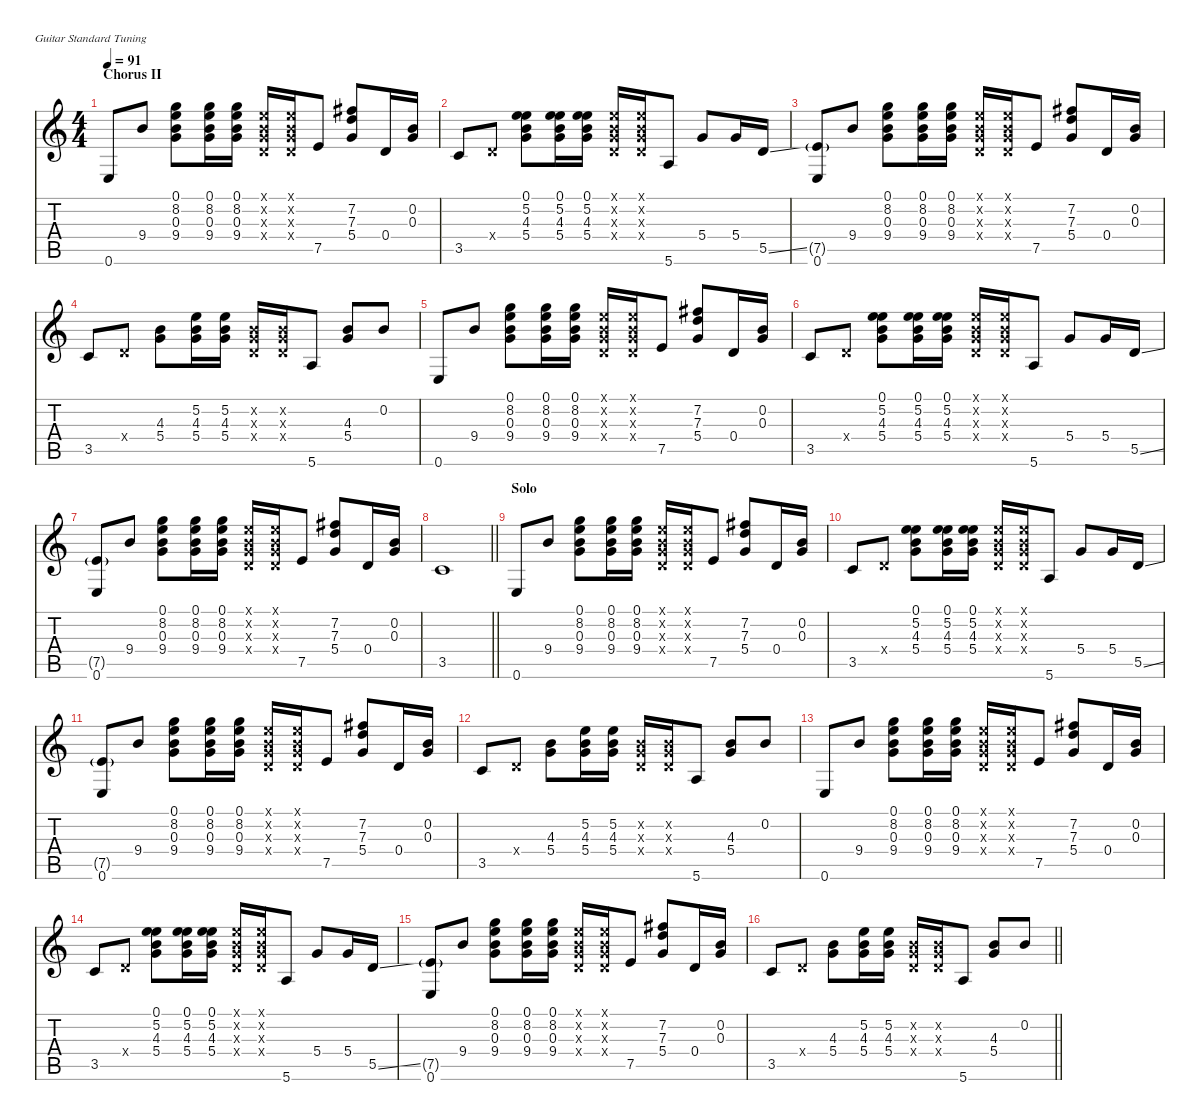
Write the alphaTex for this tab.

\defaultSystemsLayout 4
\hideDynamics
\bracketExtendMode nobrackets
\singleTrackTrackNamePolicy hidden
\multiTrackTrackNamePolicy hidden
\otherSystemsTrackNameOrientation horizontal
\track ("Mike Einziger" "s.guit.") {defaultSystemsLayout 4 instrument acousticguitarsteel}
\staff {score tabs}
\tuning (E4 B3 G3 D3 A2 E2)
\ts (4 4)
\section ("" "Chorus II")
\tempo 91
\clef g2
\ks c
0.6.8{dy f beam Up} 9.4.8{beam Up} (0.1 8.2 0.3 9.4).8{beam Down} (0.1 8.2 0.3 9.4).16{beam Down} (0.1 8.2 0.3 9.4).16{beam Down} (0.1{x} 0.2{x} 0.3{x} 0.4{x}).16{beam Up} (0.1{x} 0.2{x} 0.3{x} 0.4{x}).16{beam Up} 7.5.8{beam Up} (7.2{acc #} 7.3 5.4).8{beam Up} 0.4.16{beam Up} (0.2 0.3).16{beam Up} |
3.5.8{beam Up} 0.4{x}.8{beam Up} (0.1 5.2 4.3 5.4).8{beam Down} (0.1 5.2 4.3 5.4).16{beam Down} (0.1 5.2 4.3 5.4).16{beam Down} (0.1{x} 0.2{x} 0.3{x} 0.4{x}).16{beam Up} (0.1{x} 0.2{x} 0.3{x} 0.4{x}).16{beam Up} 5.6.8{beam Up} 5.4.8{beam Up} 5.4.16{beam Up} 5.5{ss}.16{beam Up} |
(7.5{g} 0.6).8{beam Up} 9.4.8{beam Up} (0.1 8.2 0.3 9.4).8{beam Down} (0.1 8.2 0.3 9.4).16{beam Down} (0.1 8.2 0.3 9.4).16{beam Down} (0.1{x} 0.2{x} 0.3{x} 0.4{x}).16{beam Up} (0.1{x} 0.2{x} 0.3{x} 0.4{x}).16{beam Up} 7.5.8{beam Up} (7.2{acc #} 7.3 5.4).8{beam Up} 0.4.16{beam Up} (0.2 0.3).16{beam Up} |
3.5.8{beam Up} 0.4{x}.8{beam Up} (4.3 5.4).8{beam Down} (5.2 4.3 5.4).16{beam Down} (5.2 4.3 5.4).16{beam Down} (0.2{x} 0.3{x} 0.4{x}).16{beam Up} (0.2{x} 0.3{x} 0.4{x}).16{beam Up} 5.6.8{beam Up} (4.3 5.4).8{beam Up} 0.2.8{beam Up} |
0.6.8{beam Up} 9.4.8{beam Up} (0.1 8.2 0.3 9.4).8{beam Down} (0.1 8.2 0.3 9.4).16{beam Down} (0.1 8.2 0.3 9.4).16{beam Down} (0.1{x} 0.2{x} 0.3{x} 0.4{x}).16{beam Up} (0.1{x} 0.2{x} 0.3{x} 0.4{x}).16{beam Up} 7.5.8{beam Up} (7.2{acc #} 7.3 5.4).8{beam Up} 0.4.16{beam Up} (0.2 0.3).16{beam Up} |
3.5.8{beam Up} 0.4{x}.8{beam Up} (0.1 5.2 4.3 5.4).8{beam Down} (0.1 5.2 4.3 5.4).16{beam Down} (0.1 5.2 4.3 5.4).16{beam Down} (0.1{x} 0.2{x} 0.3{x} 0.4{x}).16{beam Up} (0.1{x} 0.2{x} 0.3{x} 0.4{x}).16{beam Up} 5.6.8{beam Up} 5.4.8{beam Up} 5.4.16{beam Up} 5.5{ss}.16{beam Up} |
(7.5{g} 0.6).8{beam Up} 9.4.8{beam Up} (0.1 8.2 0.3 9.4).8{beam Down} (0.1 8.2 0.3 9.4).16{beam Down} (0.1 8.2 0.3 9.4).16{beam Down} (0.1{x} 0.2{x} 0.3{x} 0.4{x}).16{beam Up} (0.1{x} 0.2{x} 0.3{x} 0.4{x}).16{beam Up} 7.5.8{beam Up} (7.2{acc #} 7.3 5.4).8{beam Up} 0.4.16{beam Up} (0.2 0.3).16{beam Up} |
\barLineRight lightlight
3.5.1{beam Up} |
\section ("" "Solo")
0.6.8{beam Up} 9.4.8{beam Up} (0.1 8.2 0.3 9.4).8{beam Down} (0.1 8.2 0.3 9.4).16{beam Down} (0.1 8.2 0.3 9.4).16{beam Down} (0.1{x} 0.2{x} 0.3{x} 0.4{x}).16{beam Up} (0.1{x} 0.2{x} 0.3{x} 0.4{x}).16{beam Up} 7.5.8{beam Up} (7.2{acc #} 7.3 5.4).8{beam Up} 0.4.16{beam Up} (0.2 0.3).16{beam Up} |
3.5.8{beam Up} 0.4{x}.8{beam Up} (0.1 5.2 4.3 5.4).8{beam Down} (0.1 5.2 4.3 5.4).16{beam Down} (0.1 5.2 4.3 5.4).16{beam Down} (0.1{x} 0.2{x} 0.3{x} 0.4{x}).16{beam Up} (0.1{x} 0.2{x} 0.3{x} 0.4{x}).16{beam Up} 5.6.8{beam Up} 5.4.8{beam Up} 5.4.16{beam Up} 5.5{ss}.16{beam Up} |
(7.5{g} 0.6).8{beam Up} 9.4.8{beam Up} (0.1 8.2 0.3 9.4).8{beam Down} (0.1 8.2 0.3 9.4).16{beam Down} (0.1 8.2 0.3 9.4).16{beam Down} (0.1{x} 0.2{x} 0.3{x} 0.4{x}).16{beam Up} (0.1{x} 0.2{x} 0.3{x} 0.4{x}).16{beam Up} 7.5.8{beam Up} (7.2{acc #} 7.3 5.4).8{beam Up} 0.4.16{beam Up} (0.2 0.3).16{beam Up} |
3.5.8{beam Up} 0.4{x}.8{beam Up} (4.3 5.4).8{beam Down} (5.2 4.3 5.4).16{beam Down} (5.2 4.3 5.4).16{beam Down} (0.2{x} 0.3{x} 0.4{x}).16{beam Up} (0.2{x} 0.3{x} 0.4{x}).16{beam Up} 5.6.8{beam Up} (4.3 5.4).8{beam Up} 0.2.8{beam Up} |
0.6.8{beam Up} 9.4.8{beam Up} (0.1 8.2 0.3 9.4).8{beam Down} (0.1 8.2 0.3 9.4).16{beam Down} (0.1 8.2 0.3 9.4).16{beam Down} (0.1{x} 0.2{x} 0.3{x} 0.4{x}).16{beam Up} (0.1{x} 0.2{x} 0.3{x} 0.4{x}).16{beam Up} 7.5.8{beam Up} (7.2{acc #} 7.3 5.4).8{beam Up} 0.4.16{beam Up} (0.2 0.3).16{beam Up} |
3.5.8{beam Up} 0.4{x}.8{beam Up} (0.1 5.2 4.3 5.4).8{beam Down} (0.1 5.2 4.3 5.4).16{beam Down} (0.1 5.2 4.3 5.4).16{beam Down} (0.1{x} 0.2{x} 0.3{x} 0.4{x}).16{beam Up} (0.1{x} 0.2{x} 0.3{x} 0.4{x}).16{beam Up} 5.6.8{beam Up} 5.4.8{beam Up} 5.4.16{beam Up} 5.5{ss}.16{beam Up} |
(7.5{g} 0.6).8{beam Up} 9.4.8{beam Up} (0.1 8.2 0.3 9.4).8{beam Down} (0.1 8.2 0.3 9.4).16{beam Down} (0.1 8.2 0.3 9.4).16{beam Down} (0.1{x} 0.2{x} 0.3{x} 0.4{x}).16{beam Up} (0.1{x} 0.2{x} 0.3{x} 0.4{x}).16{beam Up} 7.5.8{beam Up} (7.2{acc #} 7.3 5.4).8{beam Up} 0.4.16{beam Up} (0.2 0.3).16{beam Up} |
\barLineRight lightlight
3.5.8{beam Up} 0.4{x}.8{beam Up} (4.3 5.4).8{beam Down} (5.2 4.3 5.4).16{beam Down} (5.2 4.3 5.4).16{beam Down} (0.2{x} 0.3{x} 0.4{x}).16{beam Up} (0.2{x} 0.3{x} 0.4{x}).16{beam Up} 5.6.8{beam Up} (4.3 5.4).8{beam Up} 0.2.8{beam Up}
